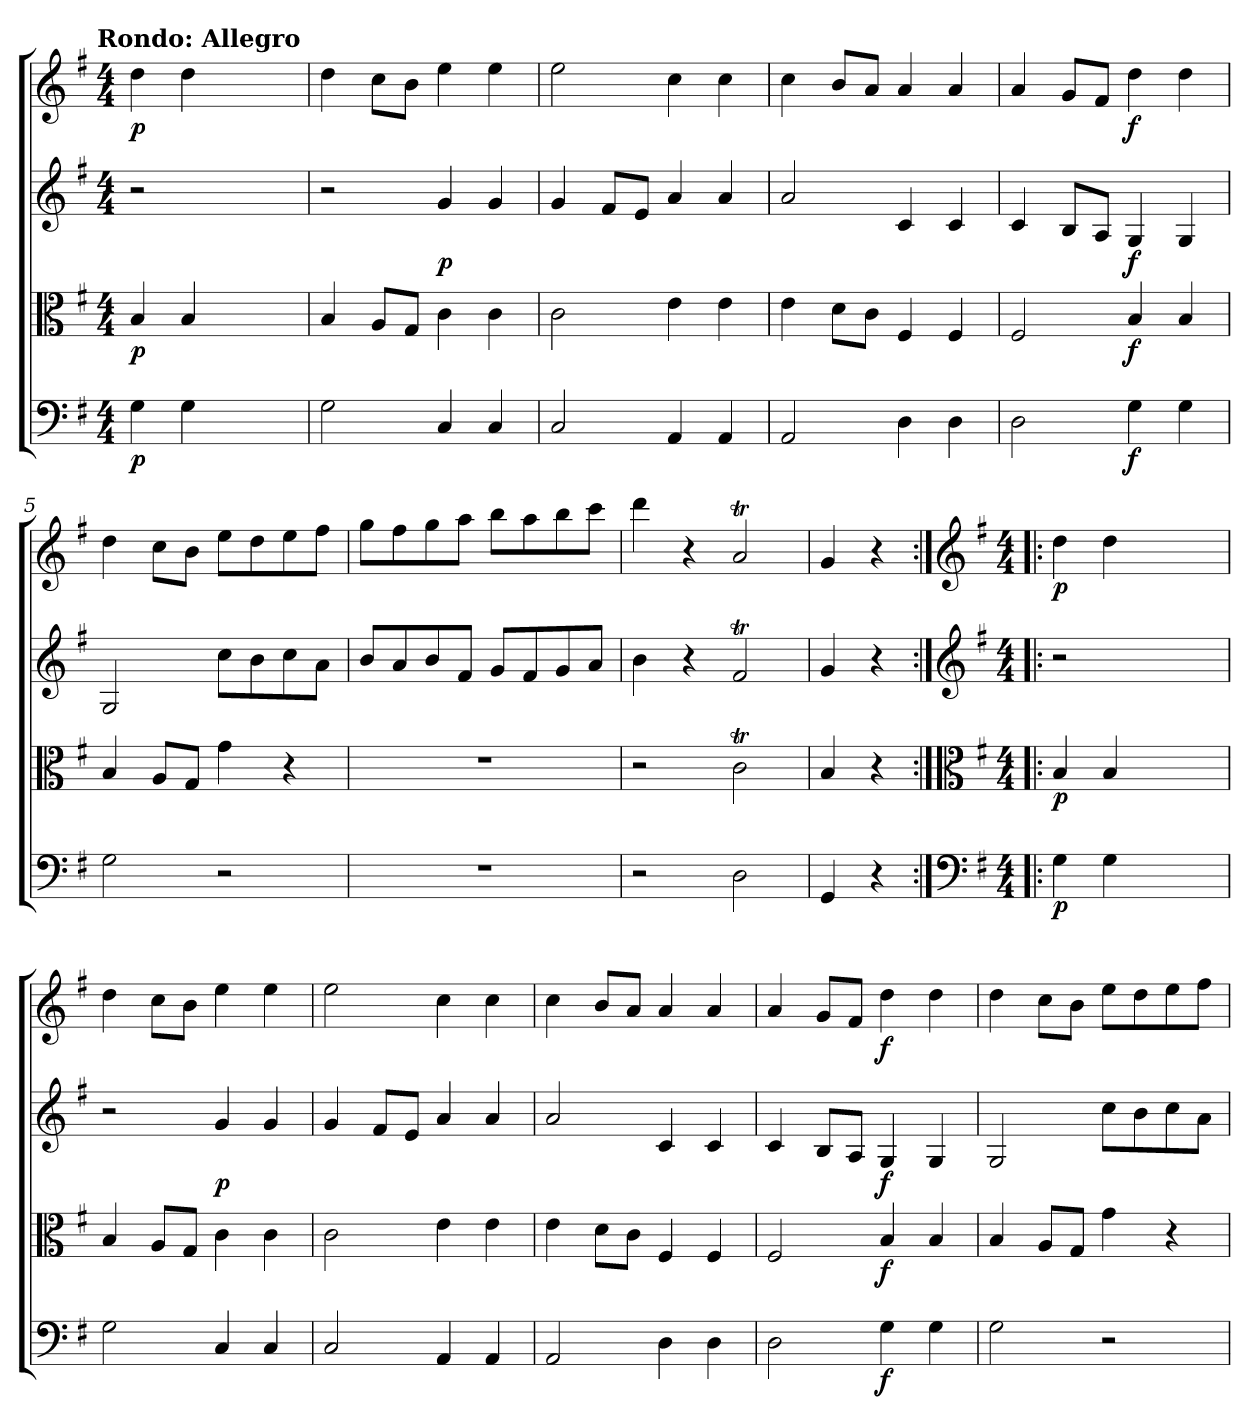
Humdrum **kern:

**kern	**dynam	**kern	**dynam	**kern	**dynam	**kern	**dynam
*part4	*part4	*part3	*part3	*part2	*part2	*part1	*part1
*staff4	*staff4	*staff3	*staff3	*staff2	*staff2	*staff1	*staff1
*clefF4	*	*clefC3	*	*clefG2	*	*clefG2	*
*k[f#]	*	*k[f#]	*	*k[f#]	*	*k[f#]	*
*G:	*	*G:	*	*G:	*	*G:	*
!!LO:TX:omd:t=Rondo&colon; Allegro
*M4/4	*	*M4/4	*	*M4/4	*	*M4/4	*
*MM132	*	*MM132	*	*MM132	*	*MM132	*
=	=	=	=	=	=	=	=
4G\	p	4B/	p	2r	.	4dd\	p
4G\	.	4B/	.	.	.	4dd\	.
2ryy	.	2ryy	.	2ryy	.	2ryy	.
=1	=1	=1	=1	=1	=1	=1	=1
2G\	.	4B/	.	2r	.	4dd\	.
.	.	8A/L	.	.	.	8cc\L	.
.	.	8G/J	.	.	.	8b\J	.
4C/	.	4c\	.	4g/	p	4ee\	.
4C/	.	4c\	.	4g/	.	4ee\	.
=2	=2	=2	=2	=2	=2	=2	=2
2C/	.	2c\	.	4g/	.	2ee\	.
.	.	.	.	8f#/L	.	.	.
.	.	.	.	8e/J	.	.	.
4AA/	.	4e\	.	4a/	.	4cc\	.
4AA/	.	4e\	.	4a/	.	4cc\	.
=3	=3	=3	=3	=3	=3	=3	=3
2AA/	.	4e\	.	2a/	.	4cc\	.
.	.	8d\L	.	.	.	8b/L	.
.	.	8c\J	.	.	.	8a/J	.
4D\	.	4F#/	.	4c/	.	4a/	.
4D\	.	4F#/	.	4c/	.	4a/	.
=4	=4	=4	=4	=4	=4	=4	=4
2D\	.	2F#/	.	4c/	.	4a/	.
.	.	.	.	8B/L	.	8g/L	.
.	.	.	.	8A/J	.	8f#/J	.
4G\	f	4B/	f	4G/	f	4dd\	f
4G\	.	4B/	.	4G/	.	4dd\	.
=5	=5	=5	=5	=5	=5	=5	=5
2G\	.	4B/	.	2G/	.	4dd\	.
.	.	8A/L	.	.	.	8cc\L	.
.	.	8G/J	.	.	.	8b\J	.
2r	.	4g\	.	8cc\L	.	8ee\L	.
.	.	.	.	8b\	.	8dd\	.
.	.	4r	.	8cc\	.	8ee\	.
.	.	.	.	8a\J	.	8ff#\J	.
=6	=6	=6	=6	=6	=6	=6	=6
1r	.	1r	.	8b/L	.	8gg\L	.
.	.	.	.	8a/	.	8ff#\	.
.	.	.	.	8b/	.	8gg\	.
.	.	.	.	8f#/J	.	8aa\J	.
.	.	.	.	8g/L	.	8bb\L	.
.	.	.	.	8f#/	.	8aa\	.
.	.	.	.	8g/	.	8bb\	.
.	.	.	.	8a/J	.	8ccc\J	.
=7	=7	=7	=7	=7	=7	=7	=7
2r	.	2r	.	4b\	.	4ddd\	.
.	.	.	.	4r	.	4r	.
2D\	.	2cT\	.	2f#t/	.	2aT/	.
=8	=8	=8	=8	=8	=8	=8	=8
4GG/	.	4B/	.	4g/	.	4g/	.
4r	.	4r	.	4r	.	4r	.
=:|!|:	=:|!|:	=:|!|:	=:|!|:	=:|!|:	=:|!|:	=:|!|:	=:|!|:
*clefF4	*	*clefC3	*	*clefG2	*	*clefG2	*
*k[f#]	*	*k[f#]	*	*k[f#]	*	*k[f#]	*
*G:	*	*G:	*	*G:	*	*G:	*
*M4/4	*	*M4/4	*	*M4/4	*	*M4/4	*
4G\	p	4B/	p	2r	.	4dd\	p
4G\	.	4B/	.	.	.	4dd\	.
2ryy	.	2ryy	.	2ryy	.	2ryy	.
=1	=1	=1	=1	=1	=1	=1	=1
2G\	.	4B/	.	2r	.	4dd\	.
.	.	8A/L	.	.	.	8cc\L	.
.	.	8G/J	.	.	.	8b\J	.
4C/	.	4c\	.	4g/	p	4ee\	.
4C/	.	4c\	.	4g/	.	4ee\	.
=2	=2	=2	=2	=2	=2	=2	=2
2C/	.	2c\	.	4g/	.	2ee\	.
.	.	.	.	8f#/L	.	.	.
.	.	.	.	8e/J	.	.	.
4AA/	.	4e\	.	4a/	.	4cc\	.
4AA/	.	4e\	.	4a/	.	4cc\	.
=3	=3	=3	=3	=3	=3	=3	=3
2AA/	.	4e\	.	2a/	.	4cc\	.
.	.	8d\L	.	.	.	8b/L	.
.	.	8c\J	.	.	.	8a/J	.
4D\	.	4F#/	.	4c/	.	4a/	.
4D\	.	4F#/	.	4c/	.	4a/	.
=4	=4	=4	=4	=4	=4	=4	=4
2D\	.	2F#/	.	4c/	.	4a/	.
.	.	.	.	8B/L	.	8g/L	.
.	.	.	.	8A/J	.	8f#/J	.
4G\	f	4B/	f	4G/	f	4dd\	f
4G\	.	4B/	.	4G/	.	4dd\	.
=5	=5	=5	=5	=5	=5	=5	=5
2G\	.	4B/	.	2G/	.	4dd\	.
.	.	8A/L	.	.	.	8cc\L	.
.	.	8G/J	.	.	.	8b\J	.
2r	.	4g\	.	8cc\L	.	8ee\L	.
.	.	.	.	8b\	.	8dd\	.
.	.	4r	.	8cc\	.	8ee\	.
.	.	.	.	8a\J	.	8ff#\J	.
=	=	=	=	=	=	=	=
*-	*-	*-	*-	*-	*-	*-	*-
